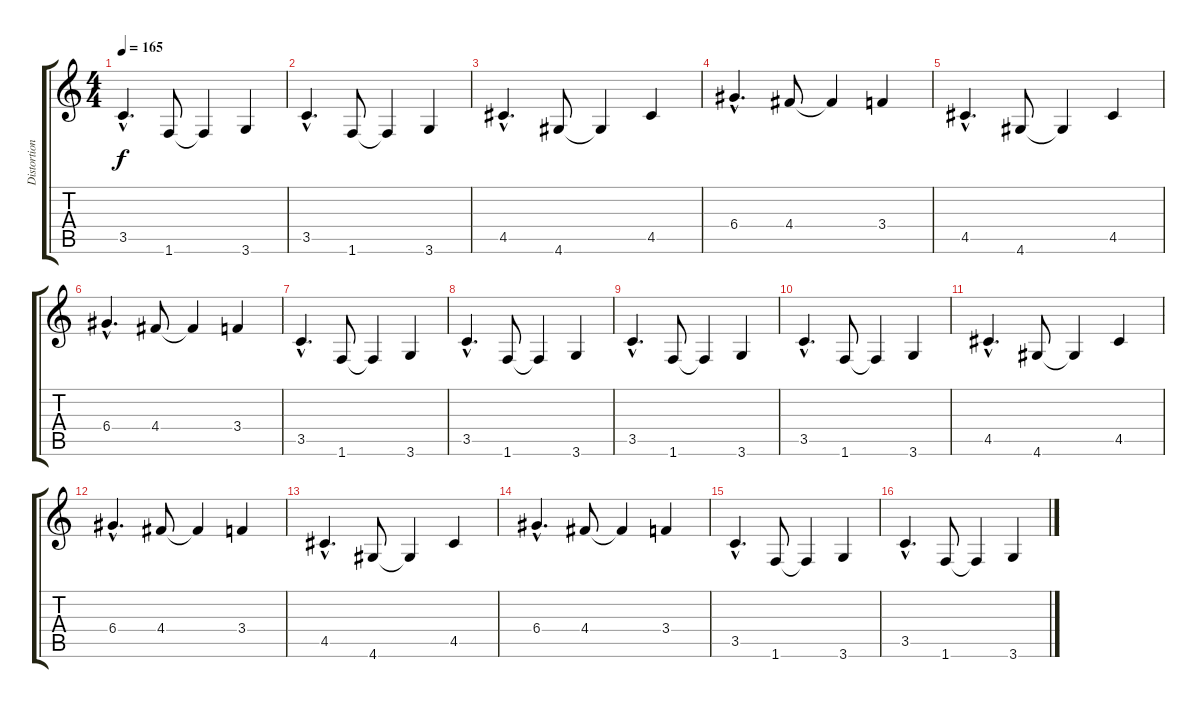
\track ("Distortion Gtr." "Distortion") {instrument distortionguitar}
\staff {score tabs}
\tuning (E4 B3 G3 D3 A2 E2) {hide}
\ts (4 4)
\tempo 165
\clef g2
\ks c
3.5{hac}.4{d dy f} 1.6.8 1.6{t}.4 3.6.4 |
3.5{hac}.4{d} 1.6.8 1.6{t}.4 3.6.4 |
4.5{hac}.4{d} 4.6.8 4.6{t}.4 4.5.4 |
6.4{hac}.4{d} 4.4.8 4.4{t}.4 3.4.4 |
4.5{hac}.4{d} 4.6.8 4.6{t}.4 4.5.4 |
6.4{hac}.4{d} 4.4.8 4.4{t}.4 3.4.4 |
3.5{hac}.4{d} 1.6.8 1.6{t}.4 3.6.4 |
3.5{hac}.4{d} 1.6.8 1.6{t}.4 3.6.4 |
3.5{hac}.4{d} 1.6.8 1.6{t}.4 3.6.4 |
3.5{hac}.4{d} 1.6.8 1.6{t}.4 3.6.4 |
4.5{hac}.4{d} 4.6.8 4.6{t}.4 4.5.4 |
6.4{hac}.4{d} 4.4.8 4.4{t}.4 3.4.4 |
4.5{hac}.4{d} 4.6.8 4.6{t}.4 4.5.4 |
6.4{hac}.4{d} 4.4.8 4.4{t}.4 3.4.4 |
3.5{hac}.4{d} 1.6.8 1.6{t}.4 3.6.4 |
3.5{hac}.4{d} 1.6.8 1.6{t}.4 3.6.4
